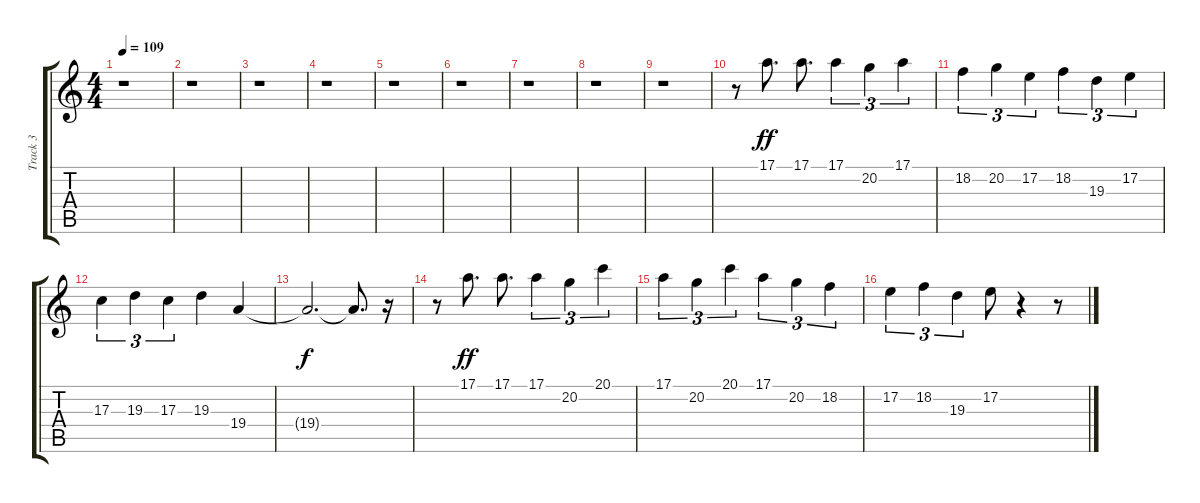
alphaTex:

\track ("Track 3" "Track 3") {instrument stringensemble1}
\staff {score tabs}
\tuning (E4 B3 G3 D3 A2 E2) {hide}
\ts (4 4)
\tempo 109
\clef g2
\ks c
r.1{dy ff} |
r.1 |
r.1 |
r.1 |
r.1 |
r.1 |
r.1 |
r.1 |
r.1 |
r.8 17.1.8{d} 17.1.8{d} 17.1.4{tu (3 2)} 20.2.4{tu (3 2)} 17.1.4{tu (3 2)} |
18.2.4{tu (3 2)} 20.2.4{tu (3 2)} 17.2.4{tu (3 2)} 18.2.4{tu (3 2)} 19.3.4{tu (3 2)} 17.2.4{tu (3 2)} |
17.3.4{tu (3 2)} 19.3.4{tu (3 2)} 17.3.4{tu (3 2)} 19.3.4 19.4.4 |
19.4{t}.2{d dy f} 19.4{t}.8{d} r.16 |
r.8 17.1.8{d dy ff} 17.1.8{d} 17.1.4{tu (3 2)} 20.2.4{tu (3 2)} 20.1.4{tu (3 2)} |
17.1.4{tu (3 2)} 20.2.4{tu (3 2)} 20.1.4{tu (3 2)} 17.1.4{tu (3 2)} 20.2.4{tu (3 2)} 18.2.4{tu (3 2)} |
17.2.4{tu (3 2)} 18.2.4{tu (3 2)} 19.3.4{tu (3 2)} 17.2.8 r.4 r.8
